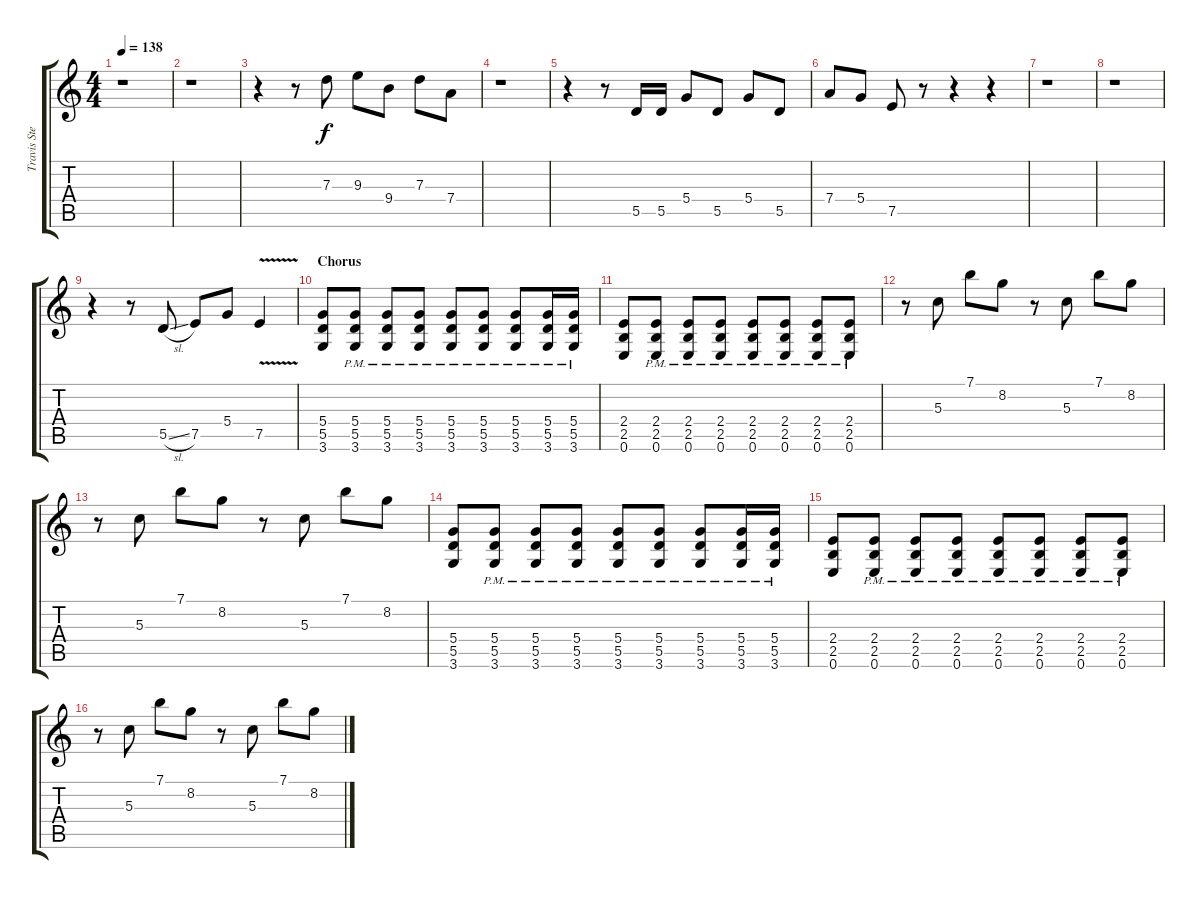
\track ("Travis Stever" "Travis Ste") {instrument overdrivenguitar}
\staff {score tabs}
\tuning (E4 B3 G3 D3 A2 E2) {hide}
\ts (4 4)
\tempo 138
\clef g2
\ks c
r.1{dy f} |
r.1 |
r.4 r.8 7.3.8 9.3.8 9.4.8 7.3.8 7.4.8 |
r.1 |
r.4 r.8 5.5.16 5.5.16 5.4.8 5.5.8 5.4.8 5.5.8 |
7.4.8 5.4.8 7.5.8 r.8 r.4 r.4 |
r.1 |
r.1 |
r.4 r.8 5.5{sl}.8 7.5.8 5.4.8 7.5{v}.4 |
\section ("" "Chorus")
(5.4 5.5 3.6).8 (5.4{pm} 5.5{pm} 3.6{pm}).8 (5.4{pm} 5.5{pm} 3.6{pm}).8 (5.4{pm} 5.5{pm} 3.6{pm}).8 (5.4{pm} 5.5{pm} 3.6{pm}).8 (5.4{pm} 5.5{pm} 3.6{pm}).8 (5.4{pm} 5.5{pm} 3.6{pm}).8 (5.4{pm} 5.5{pm} 3.6{pm}).16 (5.4{pm} 5.5{pm} 3.6{pm}).16 |
(2.4 2.5 0.6).8 (2.4{pm} 2.5{pm} 0.6{pm}).8 (2.4{pm} 2.5{pm} 0.6{pm}).8 (2.4{pm} 2.5{pm} 0.6{pm}).8 (2.4{pm} 2.5{pm} 0.6{pm}).8 (2.4{pm} 2.5{pm} 0.6{pm}).8 (2.4{pm} 2.5{pm} 0.6{pm}).8 (2.4{pm} 2.5{pm} 0.6{pm}).8 |
r.8 5.3.8 7.1.8 8.2.8 r.8 5.3.8 7.1.8 8.2.8 |
r.8 5.3.8 7.1.8 8.2.8 r.8 5.3.8 7.1.8 8.2.8 |
(5.4 5.5 3.6).8 (5.4{pm} 5.5{pm} 3.6{pm}).8 (5.4{pm} 5.5{pm} 3.6{pm}).8 (5.4{pm} 5.5{pm} 3.6{pm}).8 (5.4{pm} 5.5{pm} 3.6{pm}).8 (5.4{pm} 5.5{pm} 3.6{pm}).8 (5.4{pm} 5.5{pm} 3.6{pm}).8 (5.4{pm} 5.5{pm} 3.6{pm}).16 (5.4{pm} 5.5{pm} 3.6{pm}).16 |
(2.4 2.5 0.6).8 (2.4{pm} 2.5{pm} 0.6{pm}).8 (2.4{pm} 2.5{pm} 0.6{pm}).8 (2.4{pm} 2.5{pm} 0.6{pm}).8 (2.4{pm} 2.5{pm} 0.6{pm}).8 (2.4{pm} 2.5{pm} 0.6{pm}).8 (2.4{pm} 2.5{pm} 0.6{pm}).8 (2.4{pm} 2.5{pm} 0.6{pm}).8 |
r.8 5.3.8 7.1.8 8.2.8 r.8 5.3.8 7.1.8 8.2.8
